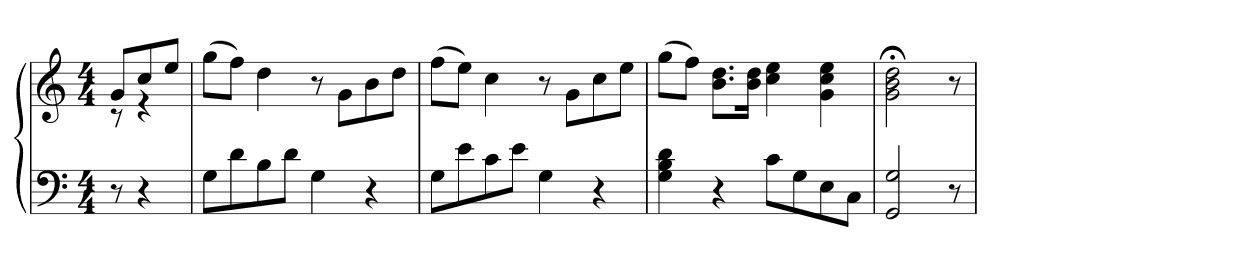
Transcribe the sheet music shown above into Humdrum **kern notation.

**kern	**kern
*part1	*part1
*staff2	*staff1
*clefF4	*clefG2
*k[]	*k[]
*C:	*C:
*M4/4	*M4/4
=	=
*	*^
8r	8gL	8r
4r	8cc	4r
.	8eeJ	.
*	*v	*v
=9	=9
8GL	(8ggL
8d	8ffJ)
8B	4dd
8dJ	.
4G	8r
.	8gL
4r	8b
.	8ddJ
=10	=10
8GL	(8ffL
8e	8eeJ)
8c	4cc
8eJ	.
4G	8r
.	8gL
4r	8cc
.	8eeJ
=11	=11
4G 4B 4d	(8ggL
.	8ffJ)
4r	8.b 8.ddL
.	16b 16ddJk
8cL	4cc 4ee
8G	.
8E	4g 4cc 4ee
8CJ	.
=12	=12
2GG 2G	2g;< 2b;< 2dd;<
8r	8r
=	=
*-	*-
